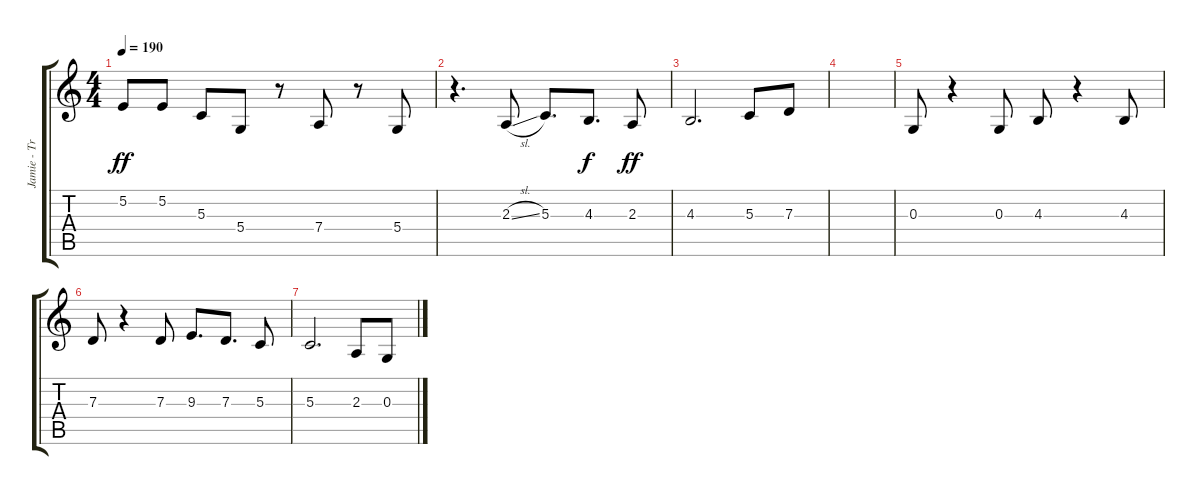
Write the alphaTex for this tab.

\track ("Jamie - Trombone" "Jamie - Tr") {instrument trombone}
\staff {score tabs}
\tuning (E4 B3 G3 D3 A2 E2) {hide}
\ts (4 4)
\tempo 190
\clef g2
\ks c
5.2.8{dy ff} 5.2.8 5.3.8 5.4.8 r.8 7.4.8 r.8 5.4.8 |
r.4{d} 2.3{sl}.8 5.3.8{d} 4.3.8{d dy f} 2.3.8{dy ff} |
4.3.2{d} 5.3.8 7.3.8 |
|
0.3.8 r.4 0.3.8 4.3.8 r.4 4.3.8 |
7.3.8 r.4 7.3.8 9.3.8{d} 7.3.8{d} 5.3.8 |
5.3.2{d} 2.3.8 0.3.8
